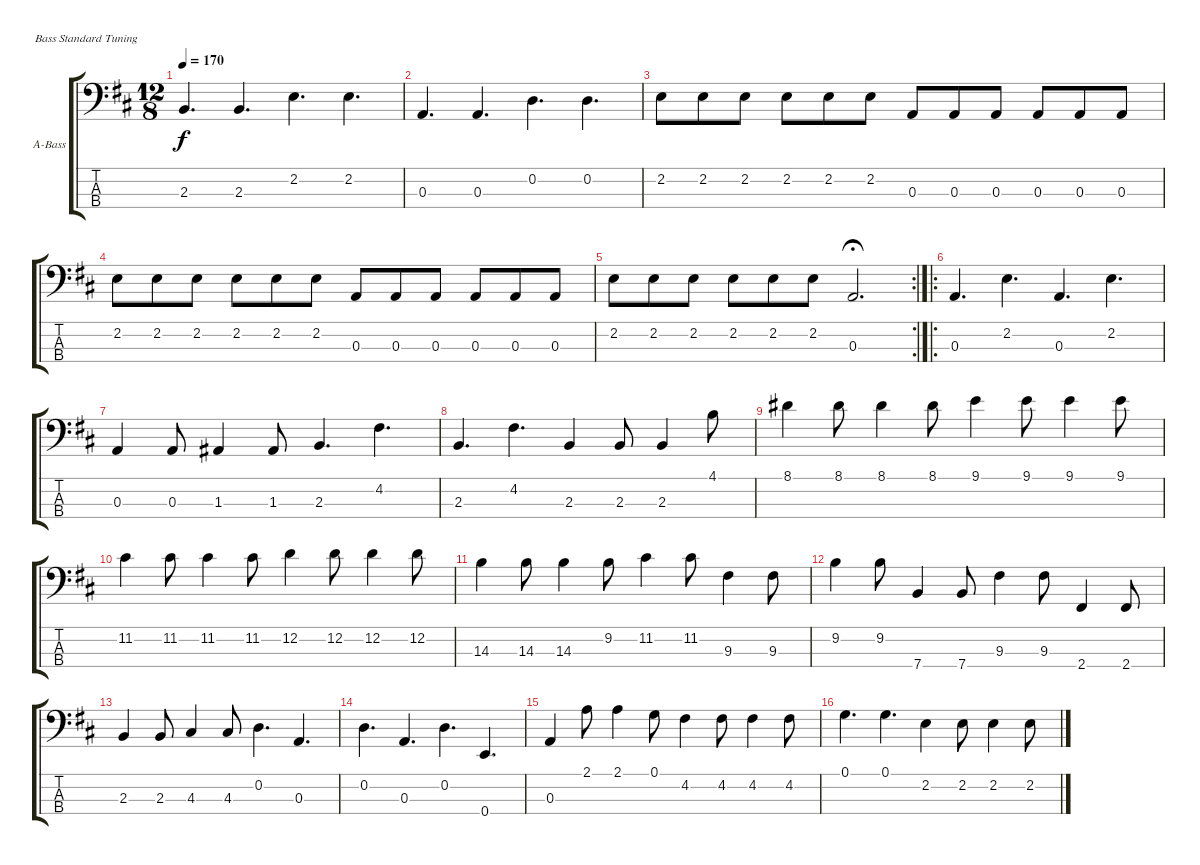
\defaultSystemsLayout 4
\bracketExtendMode groupsimilarinstruments
\firstSystemTrackNameOrientation horizontal
\otherSystemsTrackNameOrientation horizontal
\track ("Acoustic Bass" "A-Bass") {instrument acousticbass}
\staff {score tabs}
\tuning (G2 D2 A1 E1)
\ts (12 8)
\tempo 170
\clef f4
\ks d
2.3.4{d dy f} 2.3.4{d} 2.2.4{d} 2.2.4{d} |
0.3.4{d} 0.3.4{d} 0.2.4{d} 0.2.4{d} |
2.2.8 2.2.8 2.2.8 2.2.8 2.2.8 2.2.8 0.3.8 0.3.8 0.3.8 0.3.8 0.3.8 0.3.8 |
2.2.8 2.2.8 2.2.8 2.2.8 2.2.8 2.2.8 0.3.8 0.3.8 0.3.8 0.3.8 0.3.8 0.3.8 |
\rc 2
2.2.8 2.2.8 2.2.8 2.2.8 2.2.8 2.2.8 0.3.2{d fermata (medium 0.5)} |
\ro
0.3.4{d} 2.2.4{d} 0.3.4{d} 2.2.4{d} |
0.3.4 0.3.8 1.3.4 1.3.8 2.3.4{d} 4.2.4{d} |
2.3.4{d} 4.2.4{d} 2.3.4 2.3.8 2.3.4 4.1.8 |
8.1.4 8.1.8 8.1.4 8.1.8 9.1.4 9.1.8 9.1.4 9.1.8 |
11.2.4 11.2.8 11.2.4 11.2.8 12.2.4 12.2.8 12.2.4 12.2.8 |
14.3.4 14.3.8 14.3.4 9.2.8 11.2.4 11.2.8 9.3.4 9.3.8 |
9.2.4 9.2.8 7.4.4 7.4.8 9.3.4 9.3.8 2.4.4 2.4.8 |
2.3.4 2.3.8 4.3.4 4.3.8 0.2.4{d} 0.3.4{d} |
0.2.4{d} 0.3.4{d} 0.2.4{d} 0.4.4{d} |
0.3.4 2.1.8 2.1.4 0.1.8 4.2.4 4.2.8 4.2.4 4.2.8 |
0.1.4{d} 0.1.4{d} 2.2.4 2.2.8 2.2.4 2.2.8
